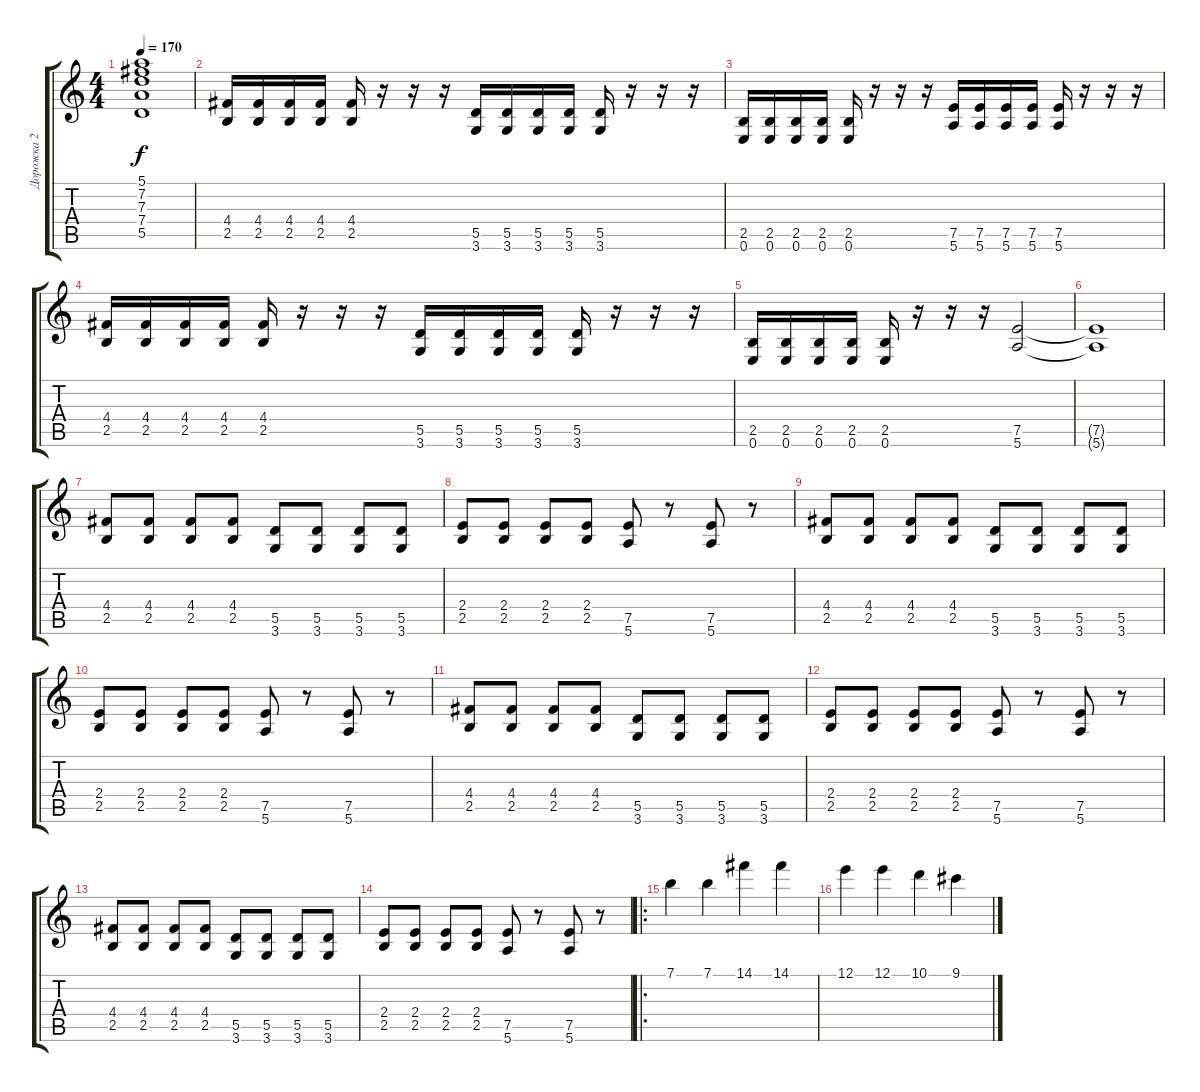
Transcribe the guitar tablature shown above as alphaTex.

\track ("Дорожка 2" "Дорожка 2") {instrument electricguitarclean}
\staff {score tabs}
\tuning (E4 B3 G3 D3 A2 E2) {hide}
\ts (4 4)
\tempo 170
\clef g2
\ks c
(5.1{t} 7.2{t} 7.3{t} 7.4{t} 5.5{t}).1{dy f} |
(4.4 2.5).16 (4.4 2.5).16 (4.4 2.5).16 (4.4 2.5).16 (4.4 2.5).16 r.16 r.16 r.16 (5.5 3.6).16 (5.5 3.6).16 (5.5 3.6).16 (5.5 3.6).16 (5.5 3.6).16 r.16 r.16 r.16 |
(2.5 0.6).16 (2.5 0.6).16 (2.5 0.6).16 (2.5 0.6).16 (2.5 0.6).16 r.16 r.16 r.16 (7.5 5.6).16 (7.5 5.6).16 (7.5 5.6).16 (7.5 5.6).16 (7.5 5.6).16 r.16 r.16 r.16 |
(4.4 2.5).16 (4.4 2.5).16 (4.4 2.5).16 (4.4 2.5).16 (4.4 2.5).16 r.16 r.16 r.16 (5.5 3.6).16 (5.5 3.6).16 (5.5 3.6).16 (5.5 3.6).16 (5.5 3.6).16 r.16 r.16 r.16 |
(2.5 0.6).16 (2.5 0.6).16 (2.5 0.6).16 (2.5 0.6).16 (2.5 0.6).16 r.16 r.16 r.16 (7.5 5.6).2 |
(7.5{t} 5.6{t}).1 |
(4.4 2.5).8 (4.4 2.5).8 (4.4 2.5).8 (4.4 2.5).8 (5.5 3.6).8 (5.5 3.6).8 (5.5 3.6).8 (5.5 3.6).8 |
(2.4 2.5).8 (2.4 2.5).8 (2.4 2.5).8 (2.4 2.5).8 (7.5 5.6).8 r.8 (7.5 5.6).8 r.8 |
(4.4 2.5).8 (4.4 2.5).8 (4.4 2.5).8 (4.4 2.5).8 (5.5 3.6).8 (5.5 3.6).8 (5.5 3.6).8 (5.5 3.6).8 |
(2.4 2.5).8 (2.4 2.5).8 (2.4 2.5).8 (2.4 2.5).8 (7.5 5.6).8 r.8 (7.5 5.6).8 r.8 |
(4.4 2.5).8 (4.4 2.5).8 (4.4 2.5).8 (4.4 2.5).8 (5.5 3.6).8 (5.5 3.6).8 (5.5 3.6).8 (5.5 3.6).8 |
(2.4 2.5).8 (2.4 2.5).8 (2.4 2.5).8 (2.4 2.5).8 (7.5 5.6).8 r.8 (7.5 5.6).8 r.8 |
(4.4 2.5).8 (4.4 2.5).8 (4.4 2.5).8 (4.4 2.5).8 (5.5 3.6).8 (5.5 3.6).8 (5.5 3.6).8 (5.5 3.6).8 |
(2.4 2.5).8 (2.4 2.5).8 (2.4 2.5).8 (2.4 2.5).8 (7.5 5.6).8 r.8 (7.5 5.6).8 r.8 |
\ro
7.1.4{instrument overdrivenguitar} 7.1.4 14.1.4 14.1.4 |
12.1.4 12.1.4 10.1.4 9.1.4
